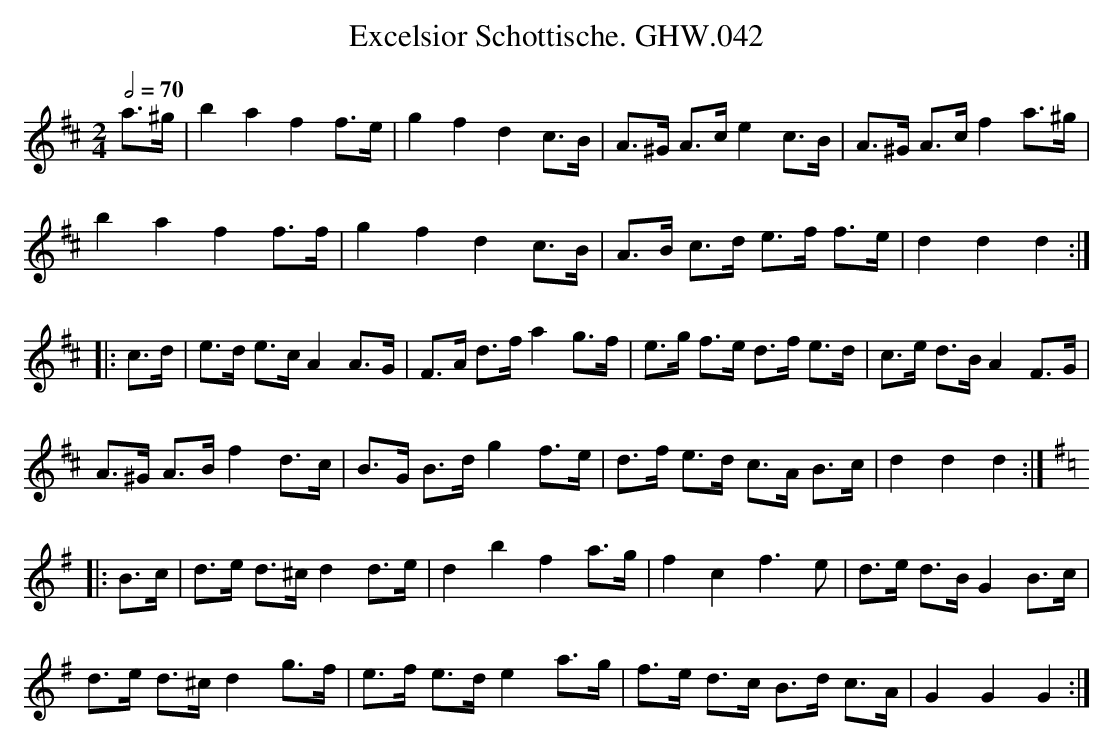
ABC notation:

X:1
T:Excelsior Schottische. GHW.042
M:2/4
L:1/8
Q:1/2=70
K:D
a>^g|b2a2f2 f>e|g2f2d2 c>B|A>^G A>c e2 c>B|A>^G A>c f2 a>^g|
b2a2f2 f>f|g2f2d2 c>B|A>B c>d e>f f>e|d2d2d2:|
|:c>d|e>d e>c A2 A>G|F>A d>f a2 g>f|e>g f>e d>f e>d|c>e d>B A2 F>G|
A>^G A>B f2 d>c|B>G B>d g2 f>e|d>f e>d c>A B>c|d2d2d2:|
K:G
|:B>c|d>e d>^c d2 d>e|d2 b2 f2 a>g|f2 c2 f3 e|d>e d>B G2 B>c|
d>e d>^c d2 g>f|e>f e>d e2 a>g|f>e d>c B>d c>A|G2G2G2:|]
